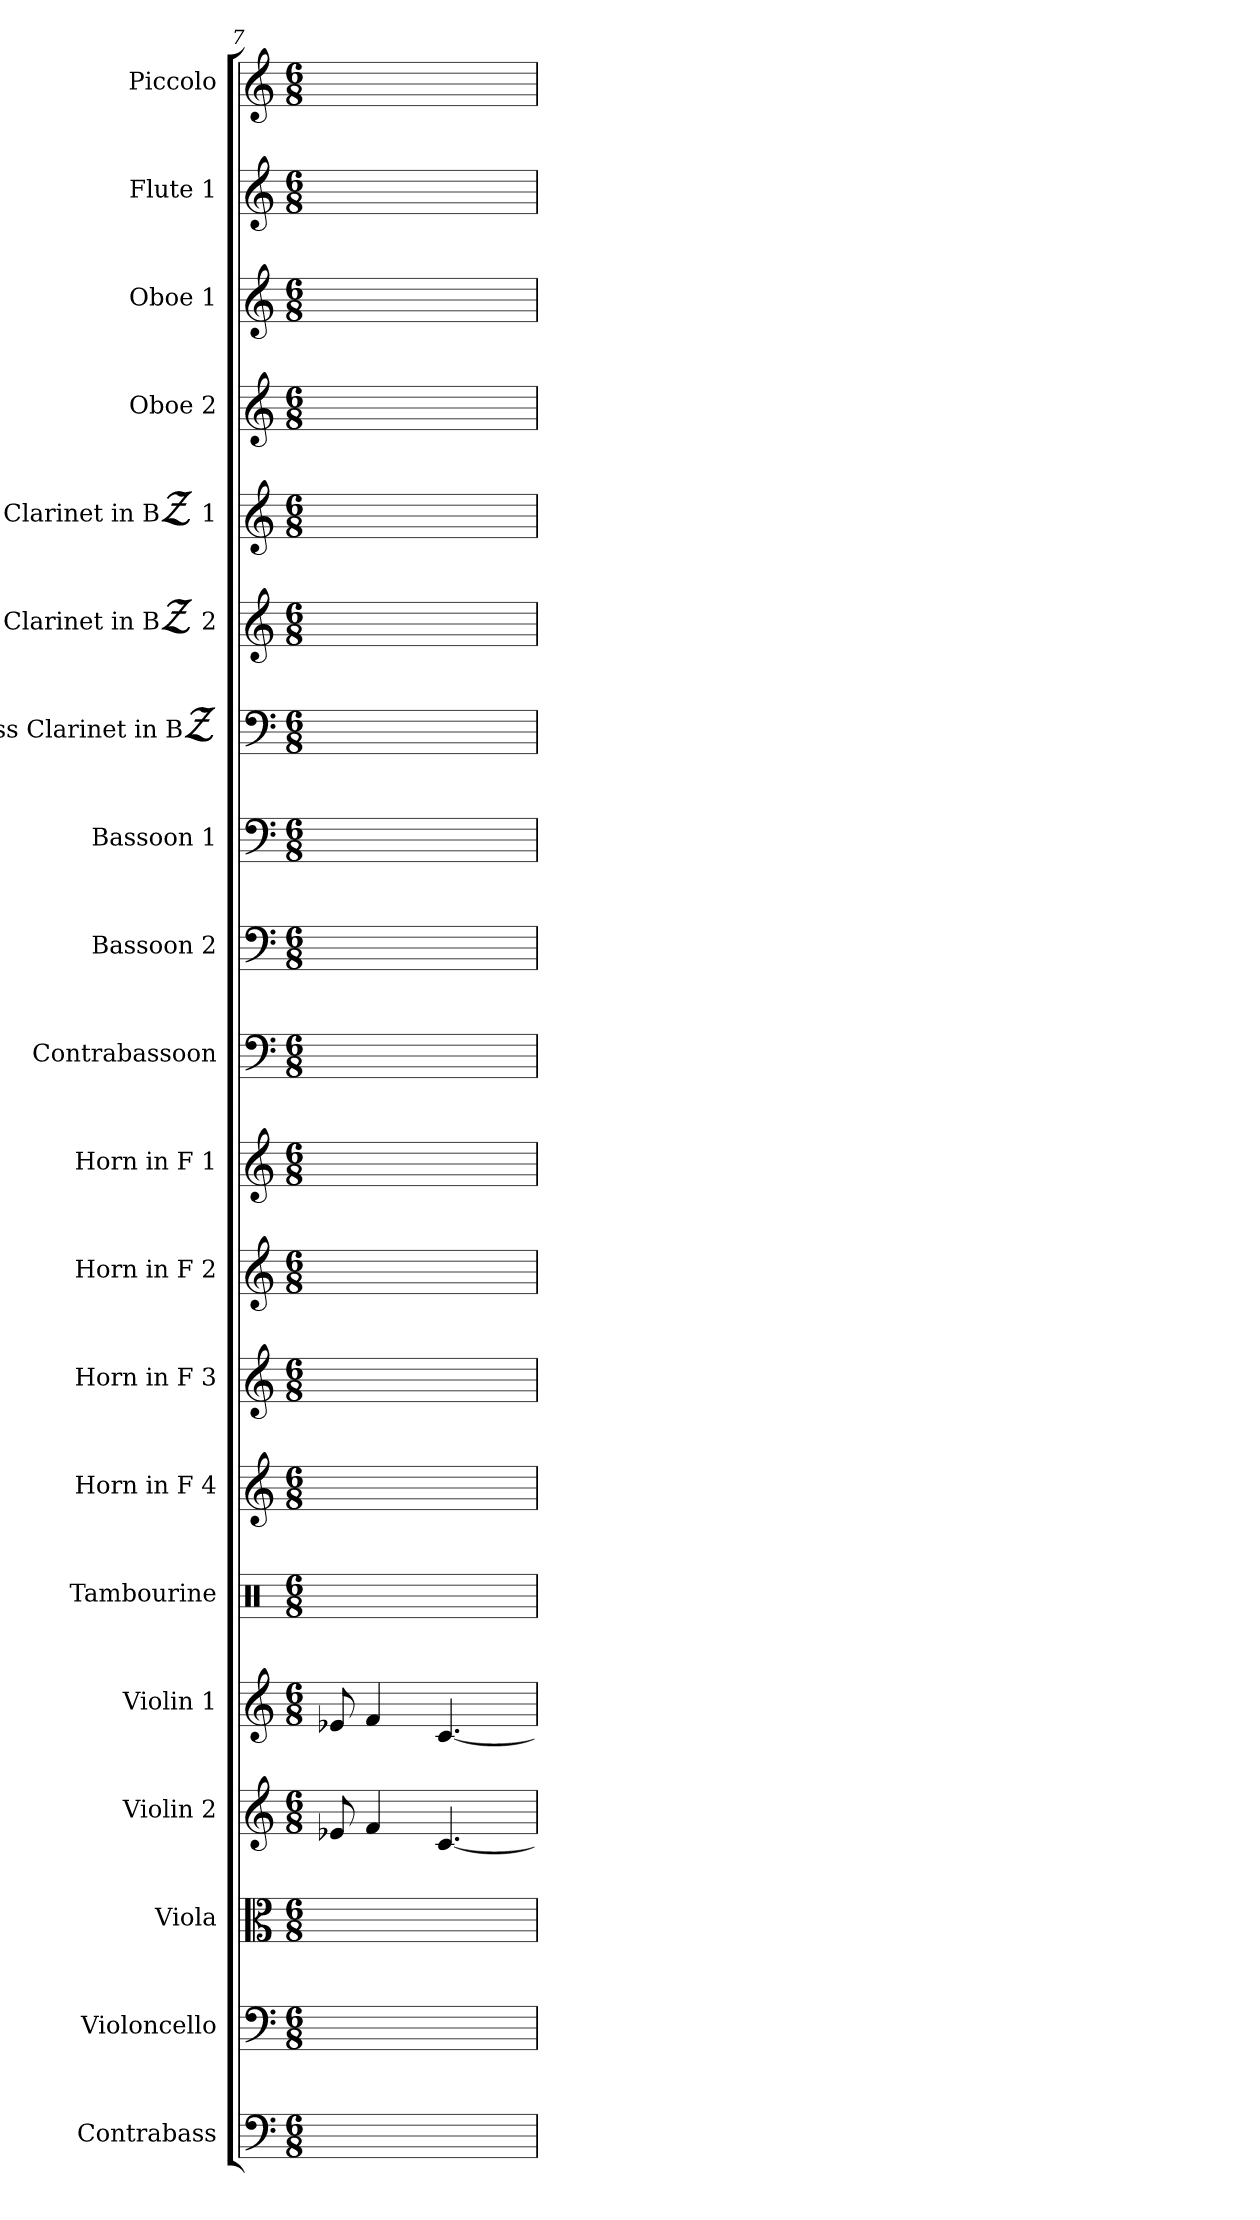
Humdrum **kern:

**kern	**kern	**kern	**kern	**kern	**kern	**kern	**kern	**kern	**kern	**kern	**kern	**kern	**kern	**kern	**kern	**kern	**kern	**kern	**kern
*part20	*part19	*part18	*part17	*part16	*part15	*part14	*part13	*part12	*part11	*part10	*part9	*part8	*part7	*part6	*part5	*part4	*part3	*part2	*part1
*staff20	*staff19	*staff18	*staff17	*staff16	*staff15	*staff14	*staff13	*staff12	*staff11	*staff10	*staff9	*staff8	*staff7	*staff6	*staff5	*staff4	*staff3	*staff2	*staff1
*I"Contrabass	*I"Violoncello	*I"Viola	*I"Violin 2	*I"Violin 1	*I"Tambourine	*I"Horn in F 4	*I"Horn in F 3	*I"Horn in F 2	*I"Horn in F 1	*I"Contrabassoon	*I"Bassoon 2	*I"Bassoon 1	*I"Bass Clarinet in Bb	*I"Clarinet in Bb 2	*I"Clarinet in Bb 1	*I"Oboe 2	*I"Oboe 1	*I"Flute 1	*I"Piccolo
*I'Cb.	*I'Vc.	*I'Vla.	*I'2.Vln.	*I'1.Vln.	*I'Tamb.	*I'4.Hn.	*I'3.Hn.	*I'2.Hn.	*I'1.Hn.	*I'Cbsn.	*I'2.Bsn.	*I'1.Bsn.	*I'B. Cl.	*I'2.Cl.	*I'1.Cl.	*I'2.Ob.	*I'1.Ob.	*I'1.Fl.	*I'Picc.
*clefF4	*clefF4	*clefC3	*clefG2	*clefG2	*clefX	*clefG2	*clefG2	*clefG2	*clefG2	*clefF4	*clefF4	*clefF4	*clefF4	*clefG2	*clefG2	*clefG2	*clefG2	*clefG2	*clefG2
*ITrd7c12	*	*	*	*	*	*ITrd4c7	*ITrd4c7	*ITrd4c7	*ITrd4c7	*ITrd7c12	*	*	*ITrd1c2	*ITrd1c2	*ITrd1c2	*	*	*	*ITrd-7c-12
*k[]	*k[]	*k[]	*k[]	*k[]	*k[]	*k[b-]	*k[b-]	*k[b-]	*k[b-]	*k[]	*k[]	*k[]	*k[b-e-]	*k[b-e-]	*k[b-e-]	*k[]	*k[]	*k[]	*k[]
*M6/8	*M6/8	*M6/8	*M6/8	*M6/8	*M6/8	*M6/8	*M6/8	*M6/8	*M6/8	*M6/8	*M6/8	*M6/8	*M6/8	*M6/8	*M6/8	*M6/8	*M6/8	*M6/8	*M6/8
=7	=7	=7	=7	=7	=7	=7	=7	=7	=7	=7	=7	=7	=7	=7	=7	=7	=7	=7	=7
4.ryy	4.ryy	4.ryy	8e-X	8e-X	4.ryy	8ryy	8ryy	8ryy	8ryy	4.ryy	4.ryy	4.ryy	4.ryy	16ryy	16ryy	16ryy	4.ryy	4.ryy	4.ryy
.	.	.	.	.	.	.	.	.	.	.	.	.	.	16ryy	16ryy	16ryy	.	.	.
.	.	.	4f	4f	.	8ryy	8ryy	8ryy	8ryy	.	.	.	.	16ryy	16ryy	16ryy	.	.	.
.	.	.	.	.	.	.	.	.	.	.	.	.	.	16ryy	16ryy	16ryy	.	.	.
.	.	.	.	.	.	8ryy	8ryy	8ryy	8ryy	.	.	.	.	16ryy	16ryy	16ryy	.	.	.
.	.	.	.	.	.	.	.	.	.	.	.	.	.	16ryy	16ryy	16ryy	.	.	.
4ryy	4ryy	4ryy	[4.c	[4.c	4.ryy	8ryy	8ryy	8ryy	8ryy	4ryy	4ryy	4ryy	4.ryy	16ryy	16ryy	16ryy	8ryy	8ryy	8ryy
.	.	.	.	.	.	.	.	.	.	.	.	.	.	16ryy	16ryy	16ryy	.	.	.
.	.	.	.	.	.	8ryy	8ryy	8ryy	8ryy	.	.	.	.	8ryy	8ryy	8ryy	8ryy	8ryy	8ryy
8ryy	8ryy	8ryy	.	.	.	8ryy	8ryy	8ryy	8ryy	8ryy	8ryy	8ryy	.	8ryy	8ryy	8ryy	16ryy	16ryy	16ryy
.	.	.	.	.	.	.	.	.	.	.	.	.	.	.	.	.	16ryy	16ryy	16ryy
=	=	=	=	=	=	=	=	=	=	=	=	=	=	=	=	=	=	=	=
*-	*-	*-	*-	*-	*-	*-	*-	*-	*-	*-	*-	*-	*-	*-	*-	*-	*-	*-	*-
